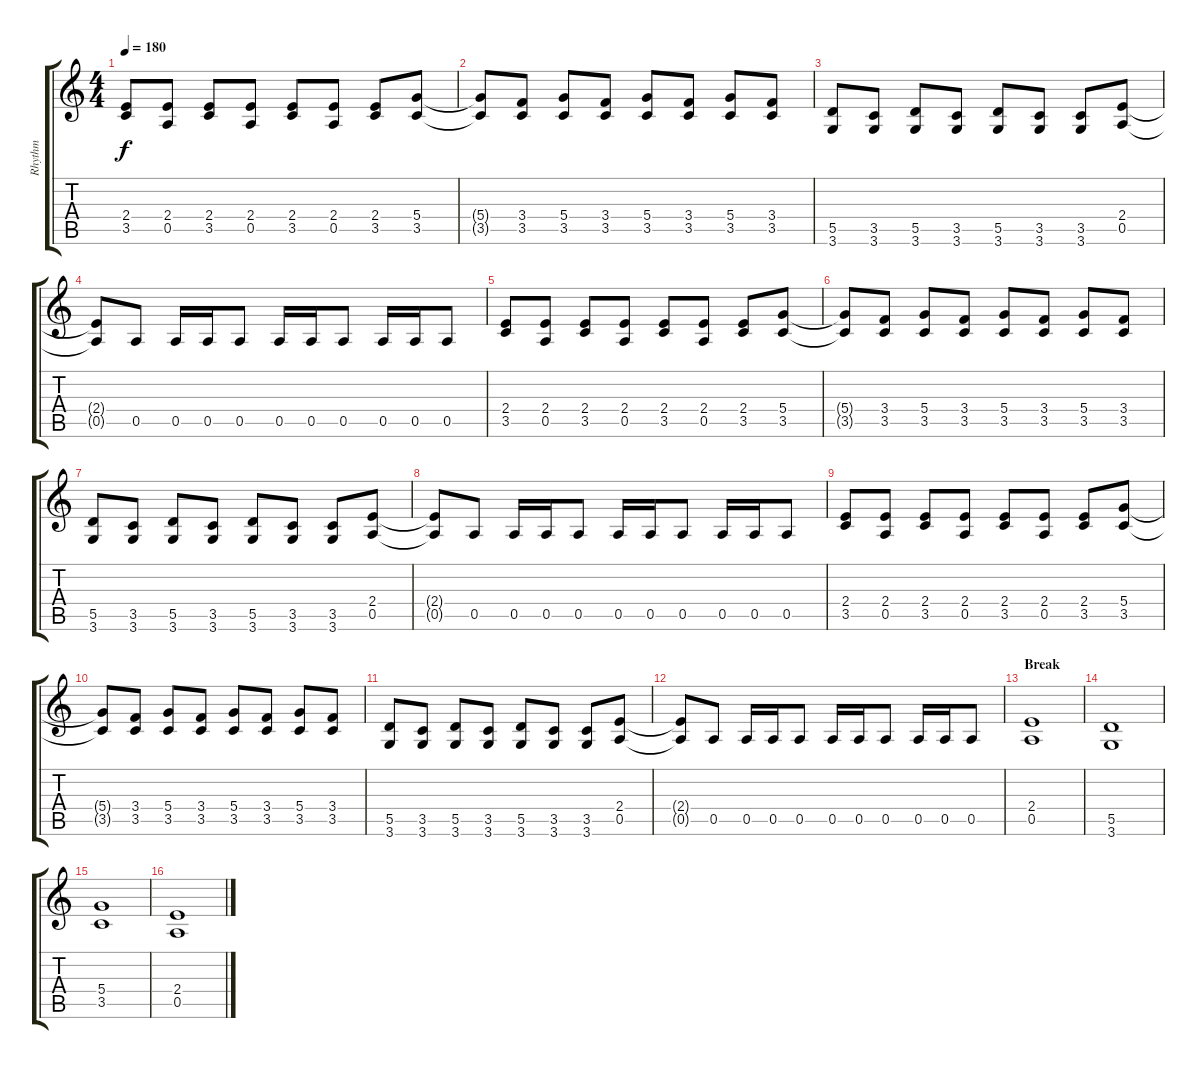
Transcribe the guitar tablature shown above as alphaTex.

\track ("Rhythm" "Rhythm") {instrument distortionguitar}
\staff {score tabs}
\tuning (E4 B3 G3 D3 A2 E2) {hide}
\ts (4 4)
\tempo 180
\clef g2
\ks c
(2.4 3.5).8{dy f} (2.4 0.5).8 (2.4 3.5).8 (2.4 0.5).8 (2.4 3.5).8 (2.4 0.5).8 (2.4 3.5).8 (5.4 3.5).8 |
(5.4{t} 3.5{t}).8 (3.4 3.5).8 (5.4 3.5).8 (3.4 3.5).8 (5.4 3.5).8 (3.4 3.5).8 (5.4 3.5).8 (3.4 3.5).8 |
(5.5 3.6).8 (3.5 3.6).8 (5.5 3.6).8 (3.5 3.6).8 (5.5 3.6).8 (3.5 3.6).8 (3.5 3.6).8 (2.4 0.5).8 |
(2.4{t} 0.5{t}).8 0.5.8 0.5.16 0.5.16 0.5.8 0.5.16 0.5.16 0.5.8 0.5.16 0.5.16 0.5.8 |
(2.4 3.5).8 (2.4 0.5).8 (2.4 3.5).8 (2.4 0.5).8 (2.4 3.5).8 (2.4 0.5).8 (2.4 3.5).8 (5.4 3.5).8 |
(5.4{t} 3.5{t}).8 (3.4 3.5).8 (5.4 3.5).8 (3.4 3.5).8 (5.4 3.5).8 (3.4 3.5).8 (5.4 3.5).8 (3.4 3.5).8 |
(5.5 3.6).8 (3.5 3.6).8 (5.5 3.6).8 (3.5 3.6).8 (5.5 3.6).8 (3.5 3.6).8 (3.5 3.6).8 (2.4 0.5).8 |
(2.4{t} 0.5{t}).8 0.5.8 0.5.16 0.5.16 0.5.8 0.5.16 0.5.16 0.5.8 0.5.16 0.5.16 0.5.8 |
(2.4 3.5).8 (2.4 0.5).8 (2.4 3.5).8 (2.4 0.5).8 (2.4 3.5).8 (2.4 0.5).8 (2.4 3.5).8 (5.4 3.5).8 |
(5.4{t} 3.5{t}).8 (3.4 3.5).8 (5.4 3.5).8 (3.4 3.5).8 (5.4 3.5).8 (3.4 3.5).8 (5.4 3.5).8 (3.4 3.5).8 |
(5.5 3.6).8 (3.5 3.6).8 (5.5 3.6).8 (3.5 3.6).8 (5.5 3.6).8 (3.5 3.6).8 (3.5 3.6).8 (2.4 0.5).8 |
(2.4{t} 0.5{t}).8 0.5.8 0.5.16 0.5.16 0.5.8 0.5.16 0.5.16 0.5.8 0.5.16 0.5.16 0.5.8 |
\section ("" "Break")
(2.4 0.5).1 |
(5.5 3.6).1 |
(5.4 3.5).1 |
(2.4 0.5).1
